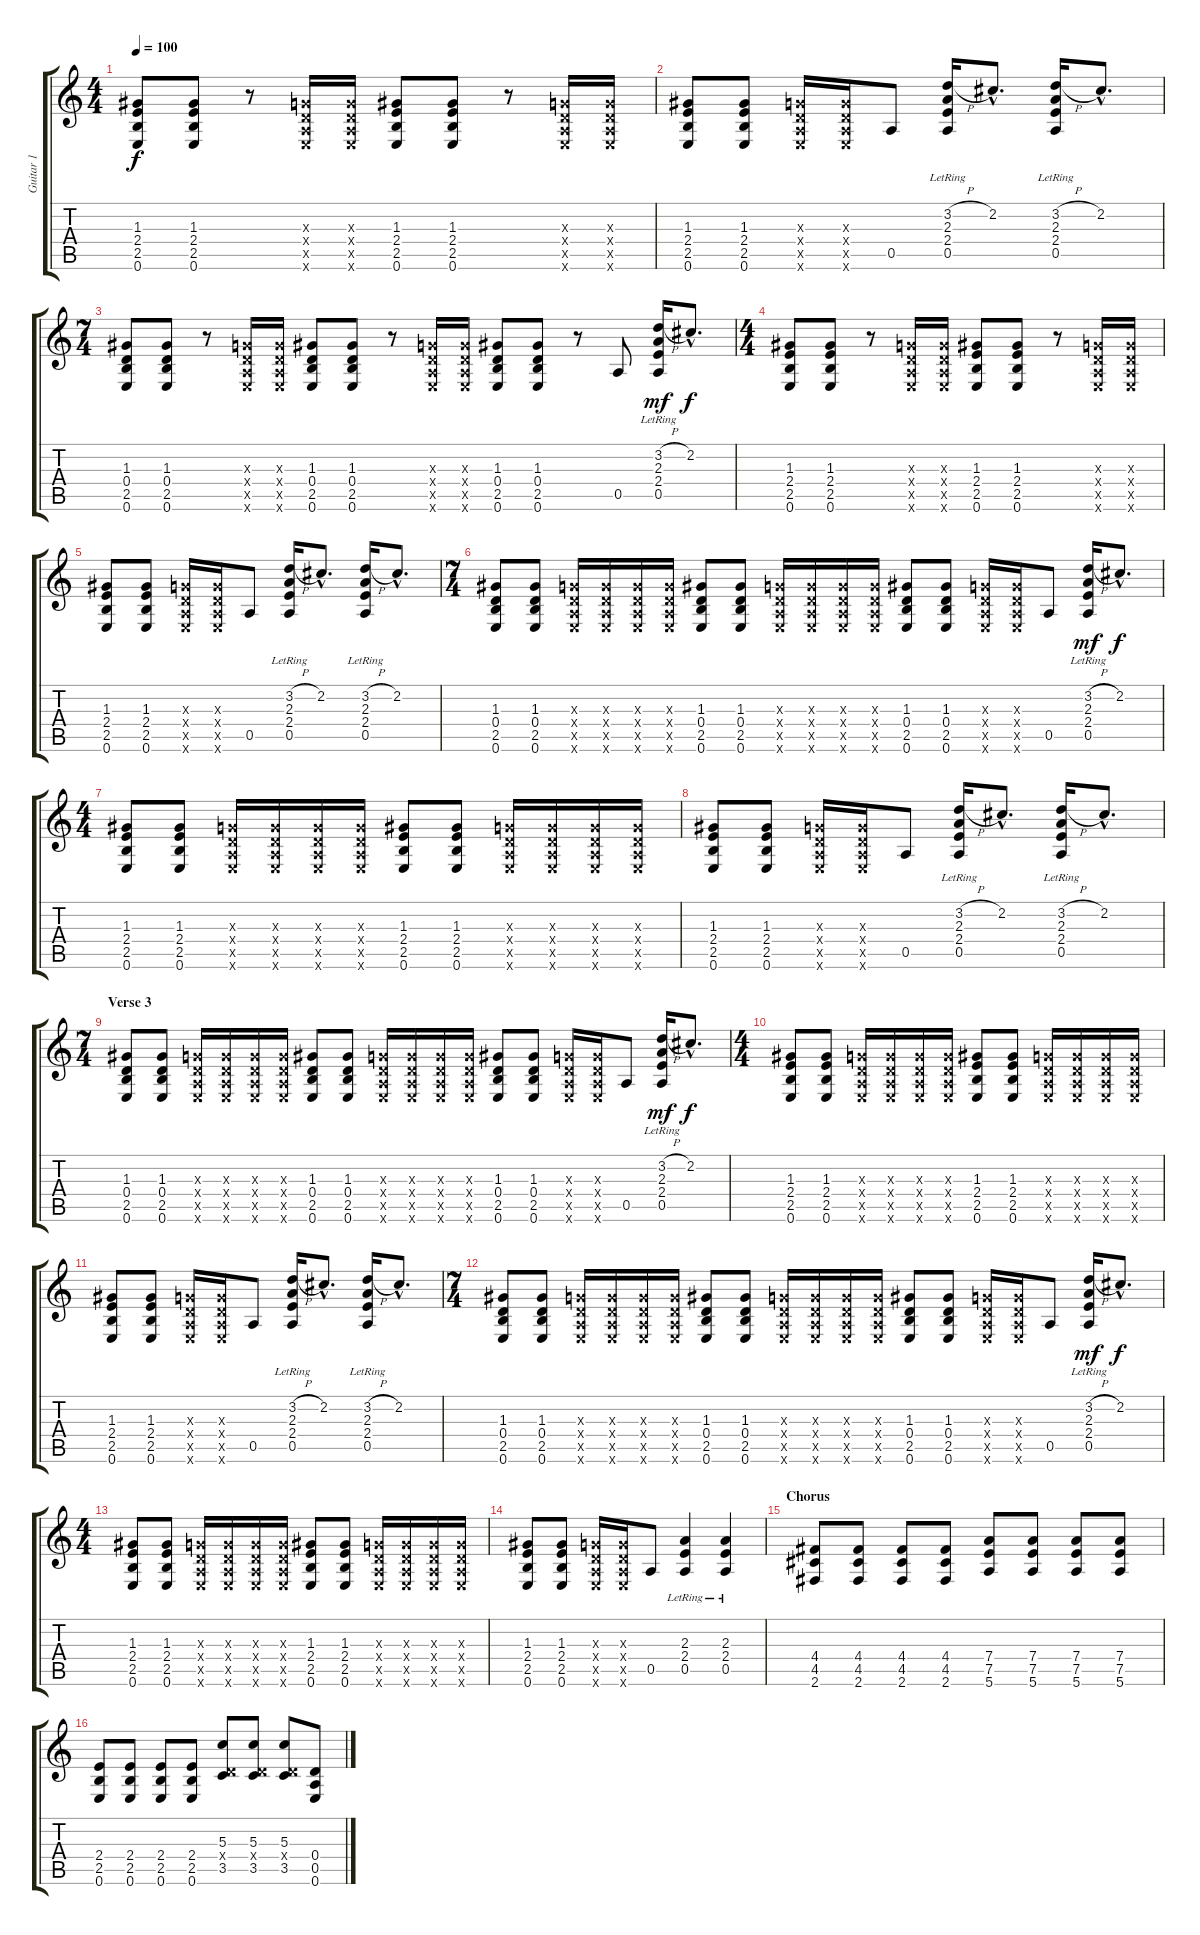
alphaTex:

\track ("Guitar 1" "Guitar 1") {instrument distortionguitar}
\staff {score tabs}
\tuning (E4 B3 G3 D3 A2 E2) {hide}
\ts (4 4)
\tempo 100
\clef g2
\ks c
(1.3 2.4 2.5 0.6).8{dy f} (1.3 2.4 2.5 0.6).8 r.8 (0.3{x} 0.4{x} 0.5{x} 0.6{x}).16 (0.3{x} 0.4{x} 0.5{x} 0.6{x}).16 (1.3 2.4 2.5 0.6).8 (1.3 2.4 2.5 0.6).8 r.8 (0.3{x} 0.4{x} 0.5{x} 0.6{x}).16 (0.3{x} 0.4{x} 0.5{x} 0.6{x}).16 |
(1.3 2.4 2.5 0.6).8 (1.3 2.4 2.5 0.6).8 (0.3{x} 0.4{x} 0.5{x} 0.6{x}).16 (0.3{x} 0.4{x} 0.5{x} 0.6{x}).16 0.5.8 (3.2{h} 2.3{lr} 2.4{lr} 0.5{lr}).16 2.2{hac}.8{d} (3.2{h} 2.3{lr} 2.4{lr} 0.5{lr}).16 2.2{hac}.8{d} |
\ts (7 4)
(1.3 0.4 2.5 0.6).8 (1.3 0.4 2.5 0.6).8 r.8 (0.3{x} 0.4{x} 0.5{x} 0.6{x}).16 (0.3{x} 0.4{x} 0.5{x} 0.6{x}).16 (1.3 0.4 2.5 0.6).8 (1.3 0.4 2.5 0.6).8 r.8 (0.3{x} 0.4{x} 0.5{x} 0.6{x}).16 (0.3{x} 0.4{x} 0.5{x} 0.6{x}).16 (1.3 0.4 2.5 0.6).8 (1.3 0.4 2.5 0.6).8 r.8 0.5.8 (3.2{h} 2.3{lr} 2.4{lr} 0.5{lr}).16{dy mf} 2.2{hac}.8{d dy f} |
\ts (4 4)
(1.3 2.4 2.5 0.6).8 (1.3 2.4 2.5 0.6).8 r.8 (0.3{x} 0.4{x} 0.5{x} 0.6{x}).16 (0.3{x} 0.4{x} 0.5{x} 0.6{x}).16 (1.3 2.4 2.5 0.6).8 (1.3 2.4 2.5 0.6).8 r.8 (0.3{x} 0.4{x} 0.5{x} 0.6{x}).16 (0.3{x} 0.4{x} 0.5{x} 0.6{x}).16 |
(1.3 2.4 2.5 0.6).8 (1.3 2.4 2.5 0.6).8 (0.3{x} 0.4{x} 0.5{x} 0.6{x}).16 (0.3{x} 0.4{x} 0.5{x} 0.6{x}).16 0.5.8 (3.2{h} 2.3{lr} 2.4{lr} 0.5{lr}).16 2.2{hac}.8{d} (3.2{h} 2.3{lr} 2.4{lr} 0.5{lr}).16 2.2{hac}.8{d} |
\ts (7 4)
(1.3 0.4 2.5 0.6).8 (1.3 0.4 2.5 0.6).8 (0.3{x} 0.4{x} 0.5{x} 0.6{x}).16 (0.3{x} 0.4{x} 0.5{x} 0.6{x}).16 (0.3{x} 0.4{x} 0.5{x} 0.6{x}).16 (0.3{x} 0.4{x} 0.5{x} 0.6{x}).16 (1.3 0.4 2.5 0.6).8 (1.3 0.4 2.5 0.6).8 (0.3{x} 0.4{x} 0.5{x} 0.6{x}).16 (0.3{x} 0.4{x} 0.5{x} 0.6{x}).16 (0.3{x} 0.4{x} 0.5{x} 0.6{x}).16 (0.3{x} 0.4{x} 0.5{x} 0.6{x}).16 (1.3 0.4 2.5 0.6).8 (1.3 0.4 2.5 0.6).8 (0.3{x} 0.4{x} 0.5{x} 0.6{x}).16 (0.3{x} 0.4{x} 0.5{x} 0.6{x}).16 0.5.8 (3.2{h} 2.3{lr} 2.4{lr} 0.5{lr}).16{dy mf} 2.2{hac}.8{d dy f} |
\ts (4 4)
(1.3 2.4 2.5 0.6).8 (1.3 2.4 2.5 0.6).8 (0.3{x} 0.4{x} 0.5{x} 0.6{x}).16 (0.3{x} 0.4{x} 0.5{x} 0.6{x}).16 (0.3{x} 0.4{x} 0.5{x} 0.6{x}).16 (0.3{x} 0.4{x} 0.5{x} 0.6{x}).16 (1.3 2.4 2.5 0.6).8 (1.3 2.4 2.5 0.6).8 (0.3{x} 0.4{x} 0.5{x} 0.6{x}).16 (0.3{x} 0.4{x} 0.5{x} 0.6{x}).16 (0.3{x} 0.4{x} 0.5{x} 0.6{x}).16 (0.3{x} 0.4{x} 0.5{x} 0.6{x}).16 |
(1.3 2.4 2.5 0.6).8 (1.3 2.4 2.5 0.6).8 (0.3{x} 0.4{x} 0.5{x} 0.6{x}).16 (0.3{x} 0.4{x} 0.5{x} 0.6{x}).16 0.5.8 (3.2{h} 2.3{lr} 2.4{lr} 0.5{lr}).16 2.2{hac}.8{d} (3.2{h} 2.3{lr} 2.4{lr} 0.5{lr}).16 2.2{hac}.8{d} |
\ts (7 4)
\section ("" "Verse 3")
(1.3 0.4 2.5 0.6).8 (1.3 0.4 2.5 0.6).8 (0.3{x} 0.4{x} 0.5{x} 0.6{x}).16 (0.3{x} 0.4{x} 0.5{x} 0.6{x}).16 (0.3{x} 0.4{x} 0.5{x} 0.6{x}).16 (0.3{x} 0.4{x} 0.5{x} 0.6{x}).16 (1.3 0.4 2.5 0.6).8 (1.3 0.4 2.5 0.6).8 (0.3{x} 0.4{x} 0.5{x} 0.6{x}).16 (0.3{x} 0.4{x} 0.5{x} 0.6{x}).16 (0.3{x} 0.4{x} 0.5{x} 0.6{x}).16 (0.3{x} 0.4{x} 0.5{x} 0.6{x}).16 (1.3 0.4 2.5 0.6).8 (1.3 0.4 2.5 0.6).8 (0.3{x} 0.4{x} 0.5{x} 0.6{x}).16 (0.3{x} 0.4{x} 0.5{x} 0.6{x}).16 0.5.8 (3.2{h} 2.3{lr} 2.4{lr} 0.5{lr}).16{dy mf} 2.2{hac}.8{d dy f} |
\ts (4 4)
(1.3 2.4 2.5 0.6).8 (1.3 2.4 2.5 0.6).8 (0.3{x} 0.4{x} 0.5{x} 0.6{x}).16 (0.3{x} 0.4{x} 0.5{x} 0.6{x}).16 (0.3{x} 0.4{x} 0.5{x} 0.6{x}).16 (0.3{x} 0.4{x} 0.5{x} 0.6{x}).16 (1.3 2.4 2.5 0.6).8 (1.3 2.4 2.5 0.6).8 (0.3{x} 0.4{x} 0.5{x} 0.6{x}).16 (0.3{x} 0.4{x} 0.5{x} 0.6{x}).16 (0.3{x} 0.4{x} 0.5{x} 0.6{x}).16 (0.3{x} 0.4{x} 0.5{x} 0.6{x}).16 |
(1.3 2.4 2.5 0.6).8 (1.3 2.4 2.5 0.6).8 (0.3{x} 0.4{x} 0.5{x} 0.6{x}).16 (0.3{x} 0.4{x} 0.5{x} 0.6{x}).16 0.5.8 (3.2{h} 2.3{lr} 2.4{lr} 0.5{lr}).16 2.2{hac}.8{d} (3.2{h} 2.3{lr} 2.4{lr} 0.5{lr}).16 2.2{hac}.8{d} |
\ts (7 4)
(1.3 0.4 2.5 0.6).8 (1.3 0.4 2.5 0.6).8 (0.3{x} 0.4{x} 0.5{x} 0.6{x}).16 (0.3{x} 0.4{x} 0.5{x} 0.6{x}).16 (0.3{x} 0.4{x} 0.5{x} 0.6{x}).16 (0.3{x} 0.4{x} 0.5{x} 0.6{x}).16 (1.3 0.4 2.5 0.6).8 (1.3 0.4 2.5 0.6).8 (0.3{x} 0.4{x} 0.5{x} 0.6{x}).16 (0.3{x} 0.4{x} 0.5{x} 0.6{x}).16 (0.3{x} 0.4{x} 0.5{x} 0.6{x}).16 (0.3{x} 0.4{x} 0.5{x} 0.6{x}).16 (1.3 0.4 2.5 0.6).8 (1.3 0.4 2.5 0.6).8 (0.3{x} 0.4{x} 0.5{x} 0.6{x}).16 (0.3{x} 0.4{x} 0.5{x} 0.6{x}).16 0.5.8 (3.2{h} 2.3{lr} 2.4{lr} 0.5{lr}).16{dy mf} 2.2{hac}.8{d dy f} |
\ts (4 4)
(1.3 2.4 2.5 0.6).8 (1.3 2.4 2.5 0.6).8 (0.3{x} 0.4{x} 0.5{x} 0.6{x}).16 (0.3{x} 0.4{x} 0.5{x} 0.6{x}).16 (0.3{x} 0.4{x} 0.5{x} 0.6{x}).16 (0.3{x} 0.4{x} 0.5{x} 0.6{x}).16 (1.3 2.4 2.5 0.6).8 (1.3 2.4 2.5 0.6).8 (0.3{x} 0.4{x} 0.5{x} 0.6{x}).16 (0.3{x} 0.4{x} 0.5{x} 0.6{x}).16 (0.3{x} 0.4{x} 0.5{x} 0.6{x}).16 (0.3{x} 0.4{x} 0.5{x} 0.6{x}).16 |
(1.3 2.4 2.5 0.6).8 (1.3 2.4 2.5 0.6).8 (0.3{x} 0.4{x} 0.5{x} 0.6{x}).16 (0.3{x} 0.4{x} 0.5{x} 0.6{x}).16 0.5.8 (2.3{lr} 2.4{lr} 0.5{lr}).4 (2.3{lr} 2.4{lr} 0.5{lr}).4 |
\section ("" "Chorus")
(4.4 4.5 2.6).8 (4.4 4.5 2.6).8 (4.4 4.5 2.6).8 (4.4 4.5 2.6).8 (7.4 7.5 5.6).8 (7.4 7.5 5.6).8 (7.4 7.5 5.6).8 (7.4 7.5 5.6).8 |
(2.4 2.5 0.6).8 (2.4 2.5 0.6).8 (2.4 2.5 0.6).8 (2.4 2.5 0.6).8 (5.3 0.4{x} 3.5).8 (5.3 0.4{x} 3.5).8 (5.3 0.4{x} 3.5).8 (0.4 0.5 0.6).8
